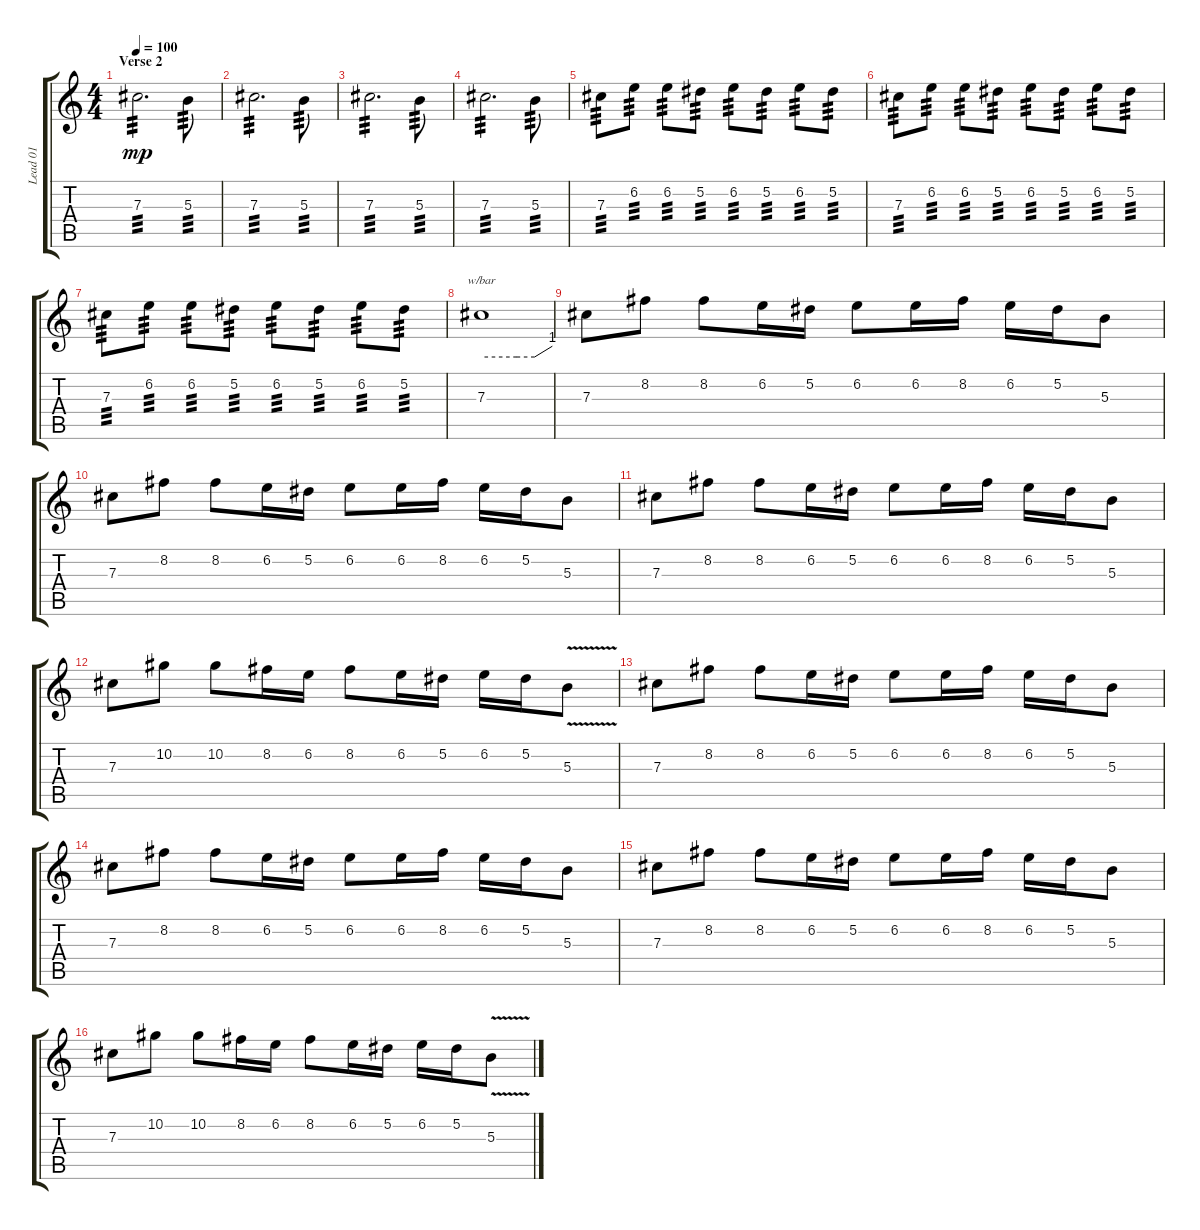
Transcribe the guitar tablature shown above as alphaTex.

\track ("Lead 01" "Lead 01") {instrument distortionguitar}
\staff {score tabs}
\tuning (Eb4 Bb3 Gb3 Db3 Ab2 Db2) {hide}
\ts (4 4)
\section ("" "Verse 2")
\tempo 100
\clef g2
\ks c
7.3.2{d tp 3 dy mp} 5.3.8{tp 3} |
7.3.2{d tp 3} 5.3.8{tp 3} |
7.3.2{d tp 3} 5.3.8{tp 3} |
7.3.2{d tp 3} 5.3.8{tp 3} |
7.3.8{tp 3} 6.2.8{tp 3} 6.2.8{tp 3} 5.2.8{tp 3} 6.2.8{tp 3} 5.2.8{tp 3} 6.2.8{tp 3} 5.2.8{tp 3} |
7.3.8{tp 3} 6.2.8{tp 3} 6.2.8{tp 3} 5.2.8{tp 3} 6.2.8{tp 3} 5.2.8{tp 3} 6.2.8{tp 3} 5.2.8{tp 3} |
7.3.8{tp 3} 6.2.8{tp 3} 6.2.8{tp 3} 5.2.8{tp 3} 6.2.8{tp 3} 5.2.8{tp 3} 6.2.8{tp 3} 5.2.8{tp 3} |
7.3.1{tbe (custom default 0 0 30 0 45 0 60 4)} |
7.3.8 8.2.8 8.2.8 6.2.16 5.2.16 6.2.8 6.2.16 8.2.16 6.2.16 5.2.16 5.3.8 |
7.3.8 8.2.8 8.2.8 6.2.16 5.2.16 6.2.8 6.2.16 8.2.16 6.2.16 5.2.16 5.3.8 |
7.3.8 8.2.8 8.2.8 6.2.16 5.2.16 6.2.8 6.2.16 8.2.16 6.2.16 5.2.16 5.3.8 |
7.3.8 10.2.8 10.2.8 8.2.16 6.2.16 8.2.8 6.2.16 5.2.16 6.2.16 5.2.16 5.3{v}.8 |
7.3.8 8.2.8 8.2.8 6.2.16 5.2.16 6.2.8 6.2.16 8.2.16 6.2.16 5.2.16 5.3.8 |
7.3.8 8.2.8 8.2.8 6.2.16 5.2.16 6.2.8 6.2.16 8.2.16 6.2.16 5.2.16 5.3.8 |
7.3.8 8.2.8 8.2.8 6.2.16 5.2.16 6.2.8 6.2.16 8.2.16 6.2.16 5.2.16 5.3.8 |
7.3.8 10.2.8 10.2.8 8.2.16 6.2.16 8.2.8 6.2.16 5.2.16 6.2.16 5.2.16 5.3{v}.8
